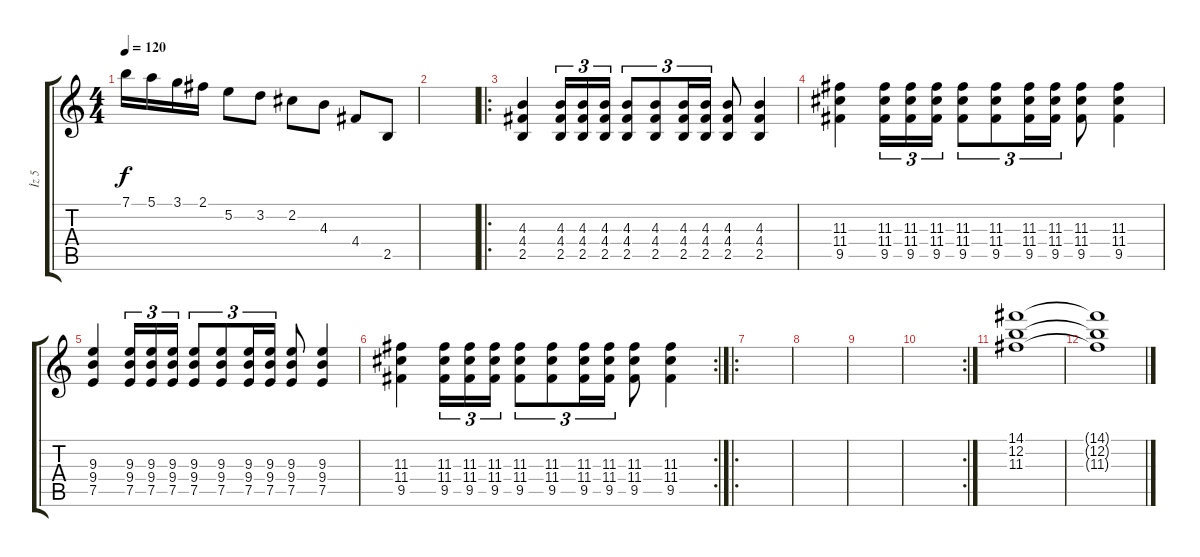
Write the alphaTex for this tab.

\track ("İz 5" "İz 5") {instrument distortionguitar}
\staff {score tabs}
\tuning (E4 B3 G3 D3 A2 E2) {hide}
\ts (4 4)
\tempo 120
\clef g2
\ks c
7.1.16{dy f} 5.1.16 3.1.16 2.1.16 5.2.8 3.2.8 2.2.8 4.3.8 4.4.8 2.5.8 |
|
\ro
(4.3 4.4 2.5).4 (4.3 4.4 2.5).16{tu (3 2)} (4.3 4.4 2.5).16{tu (3 2)} (4.3 4.4 2.5).16{tu (3 2)} (4.3 4.4 2.5).8{tu (3 2)} (4.3 4.4 2.5).8{tu (3 2)} (4.3 4.4 2.5).16{tu (3 2)} (4.3 4.4 2.5).16{tu (3 2)} (4.3 4.4 2.5).8 (4.3 4.4 2.5).4 |
(11.3 11.4 9.5).4 (11.3 11.4 9.5).16{tu (3 2)} (11.3 11.4 9.5).16{tu (3 2)} (11.3 11.4 9.5).16{tu (3 2)} (11.3 11.4 9.5).8{tu (3 2)} (11.3 11.4 9.5).8{tu (3 2)} (11.3 11.4 9.5).16{tu (3 2)} (11.3 11.4 9.5).16{tu (3 2)} (11.3 11.4 9.5).8 (11.3 11.4 9.5).4 |
(9.3 9.4 7.5).4 (9.3 9.4 7.5).16{tu (3 2)} (9.3 9.4 7.5).16{tu (3 2)} (9.3 9.4 7.5).16{tu (3 2)} (9.3 9.4 7.5).8{tu (3 2)} (9.3 9.4 7.5).8{tu (3 2)} (9.3 9.4 7.5).16{tu (3 2)} (9.3 9.4 7.5).16{tu (3 2)} (9.3 9.4 7.5).8 (9.3 9.4 7.5).4 |
\rc 2
(11.3 11.4 9.5).4 (11.3 11.4 9.5).16{tu (3 2)} (11.3 11.4 9.5).16{tu (3 2)} (11.3 11.4 9.5).16{tu (3 2)} (11.3 11.4 9.5).8{tu (3 2)} (11.3 11.4 9.5).8{tu (3 2)} (11.3 11.4 9.5).16{tu (3 2)} (11.3 11.4 9.5).16{tu (3 2)} (11.3 11.4 9.5).8 (11.3 11.4 9.5).4 |
\ro
|
|
|
\rc 2
|
(14.1 12.2 11.3).1 |
(14.1{t} 12.2{t} 11.3{t}).1
